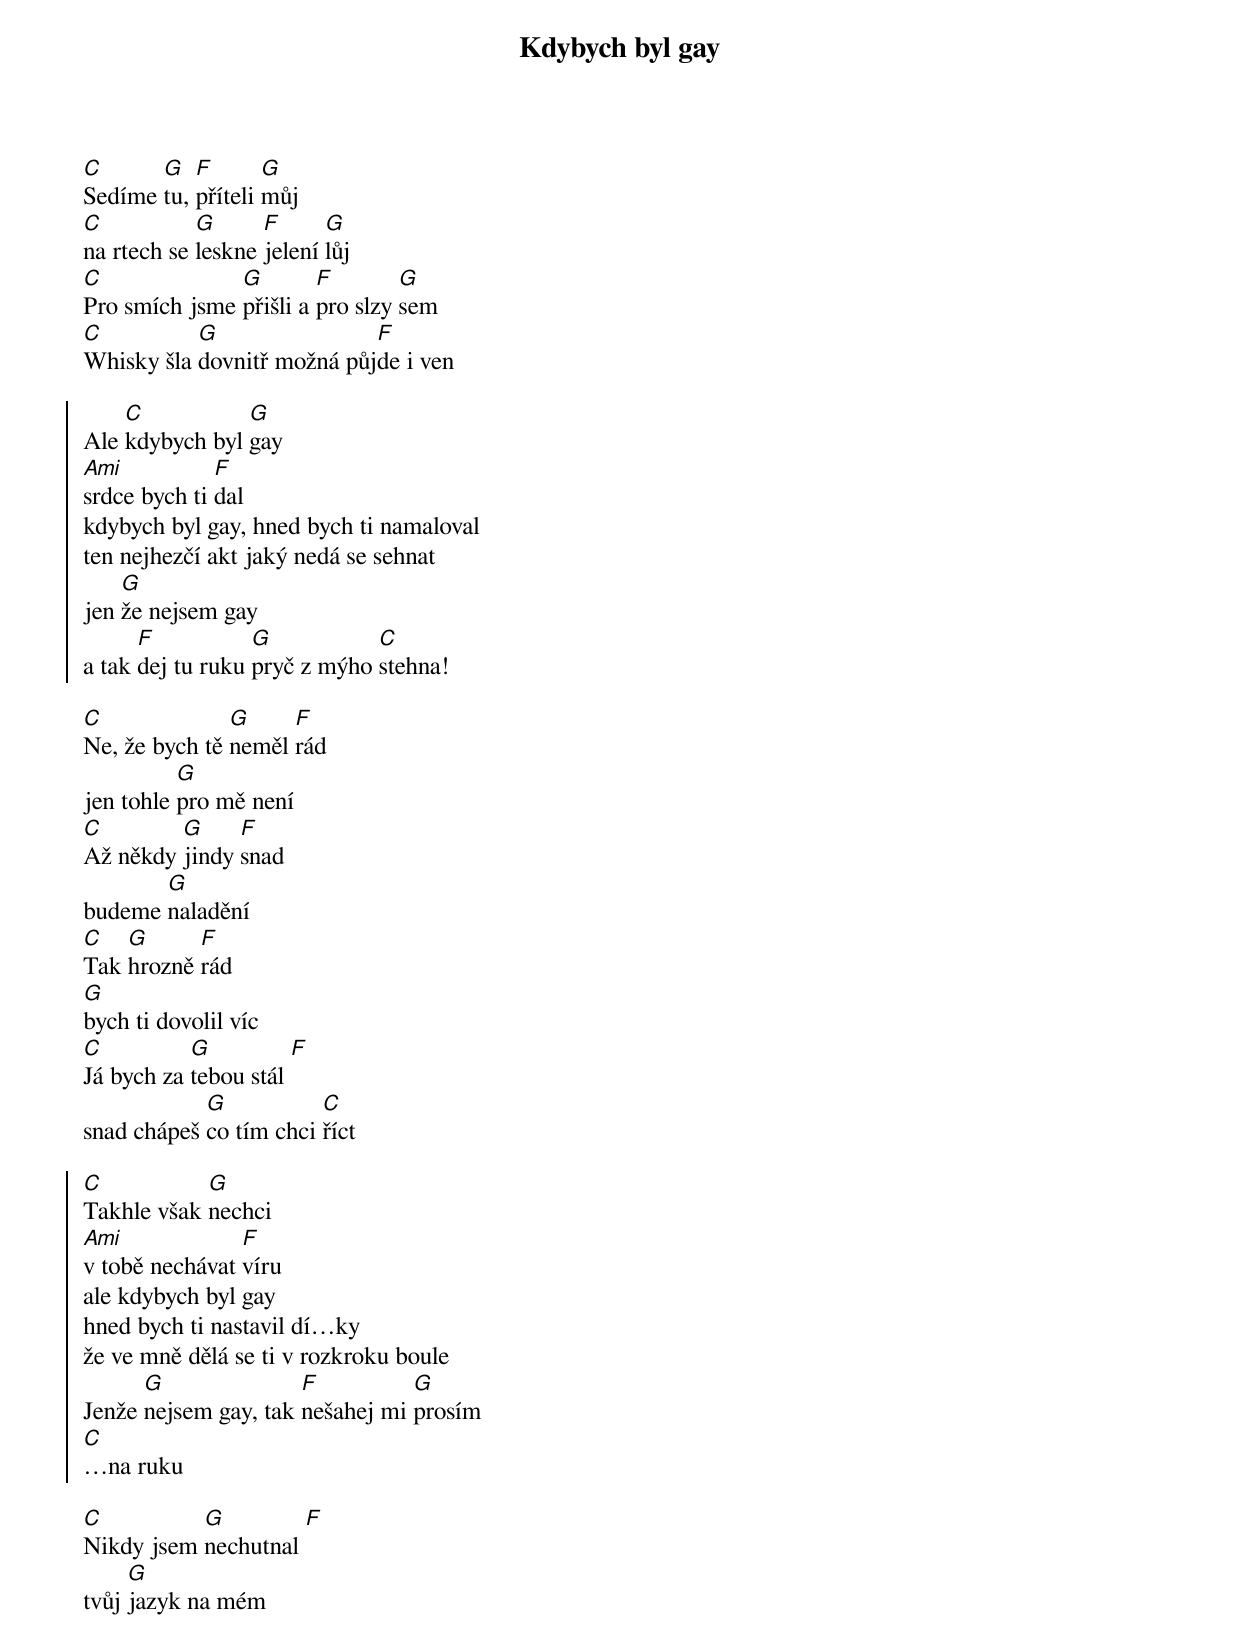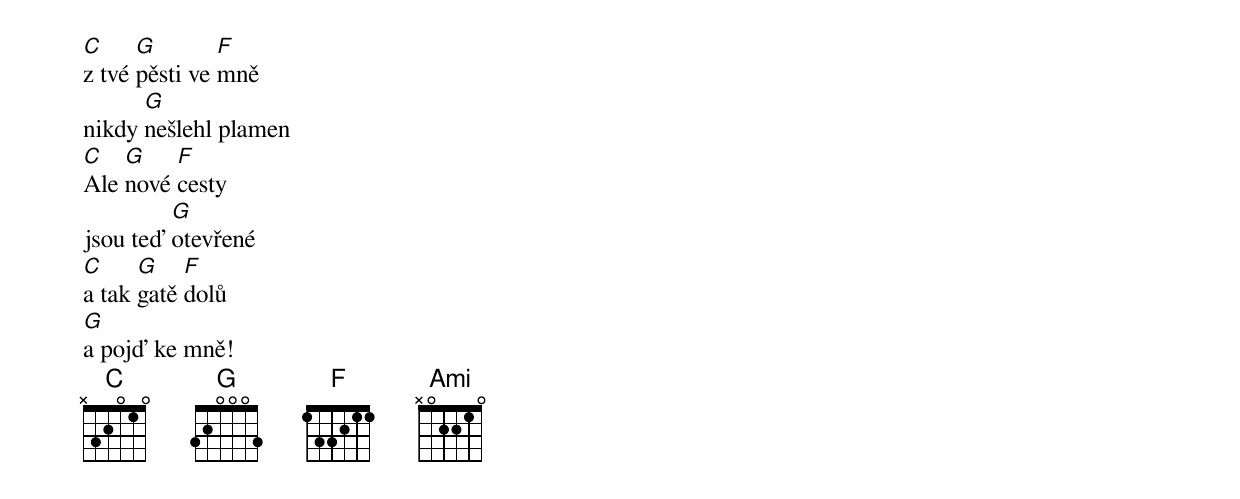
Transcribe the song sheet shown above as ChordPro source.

{title: Kdybych byl gay}
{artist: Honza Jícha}
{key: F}
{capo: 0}
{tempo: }
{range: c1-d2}
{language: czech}
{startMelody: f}
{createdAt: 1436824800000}
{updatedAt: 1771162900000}
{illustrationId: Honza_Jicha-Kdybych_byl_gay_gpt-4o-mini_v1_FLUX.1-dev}
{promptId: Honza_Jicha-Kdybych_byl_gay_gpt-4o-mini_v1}

{start_of_verse}
[C]Sedíme [G]tu, [F]příteli [G]můj
[C]na rtech se [G]leskne [F]jelení [G]lůj
[C]Pro smích jsme [G]přišli a [F]pro slzy [G]sem
[C]Whisky šla [G]dovnitř možná půj[F]de i ven
{end_of_verse}

{start_of_chorus}
Ale [C]kdybych byl [G]gay
[Ami]srdce bych ti [F]dal
kdybych byl gay, hned bych ti namaloval
ten nejhezčí akt jaký nedá se sehnat
jen [G]že nejsem gay
a tak [F]dej tu ruku [G]pryč z mýho [C]stehna!
{end_of_chorus}

{start_of_verse}
[C]Ne, že bych tě [G]neměl [F]rád
jen tohle [G]pro mě není
[C]Až někdy [G]jindy [F]snad
budeme [G]naladění
[C]Tak [G]hrozně [F]rád
[G]bych ti dovolil víc
[C]Já bych za [G]tebou stál [F]
snad chápeš [G]co tím chci [C]říct
{end_of_verse}

{start_of_chorus}
[C]Takhle však [G]nechci
[Ami]v tobě nechávat [F]víru
ale kdybych byl gay
hned bych ti nastavil dí…ky
že ve mně dělá se ti v rozkroku boule
Jenže [G]nejsem gay, tak [F]nešahej mi [G]prosím
[C]…na ruku
{end_of_chorus}

{start_of_verse}
[C]Nikdy jsem [G]nechutnal [F]
tvůj [G]jazyk na mém
[C]z tvé [G]pěsti ve [F]mně
nikdy [G]nešlehl plamen
[C]Ale [G]nové [F]cesty
jsou teď [G]otevřené
[C]a tak [G]gatě [F]dolů
[G]a pojď ke mně!
{end_of_verse}
